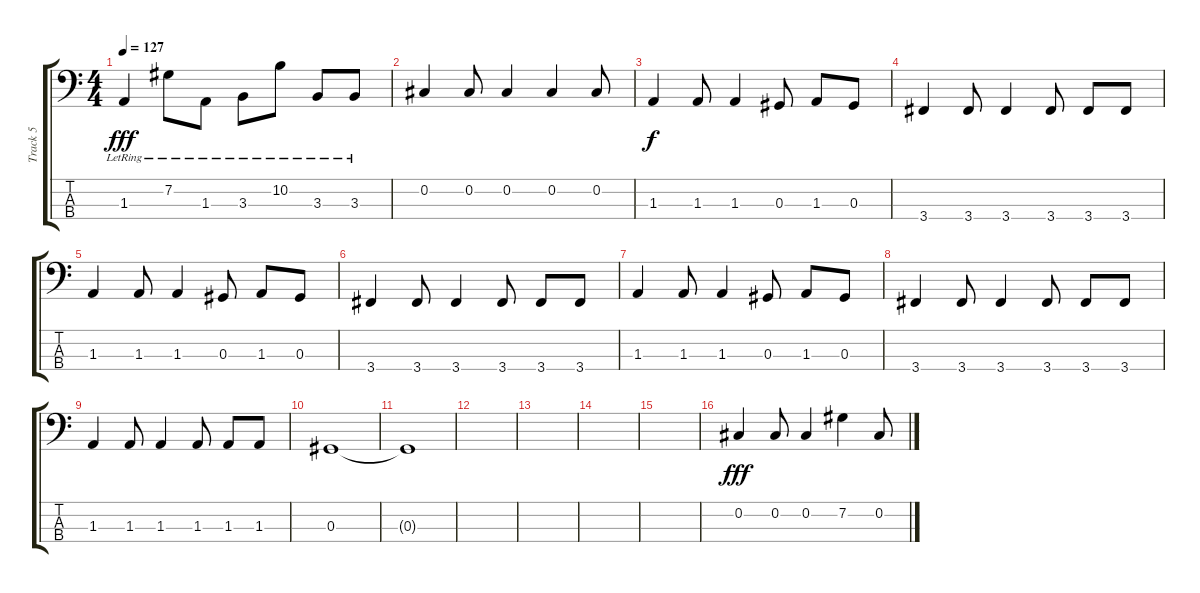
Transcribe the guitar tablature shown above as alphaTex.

\track ("Track 5" "Track 5") {instrument electricbassfinger}
\staff {score tabs}
\tuning (Gb2 Db2 Ab1 Eb1) {hide}
\ts (4 4)
\tempo 127
\clef f4
\ks c
1.3{lr}.4{dy fff} 7.2{lr}.8 1.3{lr}.8 3.3{lr}.8 10.2{lr}.8 3.3{lr}.8 3.3{lr}.8 |
0.2.4 0.2.8 0.2.4 0.2.4 0.2.8 |
1.3.4{dy f} 1.3.8 1.3.4 0.3.8 1.3.8 0.3.8 |
3.4.4 3.4.8 3.4.4 3.4.8 3.4.8 3.4.8 |
1.3.4 1.3.8 1.3.4 0.3.8 1.3.8 0.3.8 |
3.4.4 3.4.8 3.4.4 3.4.8 3.4.8 3.4.8 |
1.3.4 1.3.8 1.3.4 0.3.8 1.3.8 0.3.8 |
3.4.4 3.4.8 3.4.4 3.4.8 3.4.8 3.4.8 |
1.3.4 1.3.8 1.3.4 1.3.8 1.3.8 1.3.8 |
0.3.1 |
0.3{t}.1 |
|
|
|
|
0.2.4{dy fff} 0.2.8 0.2.4 7.2.4 0.2.8
